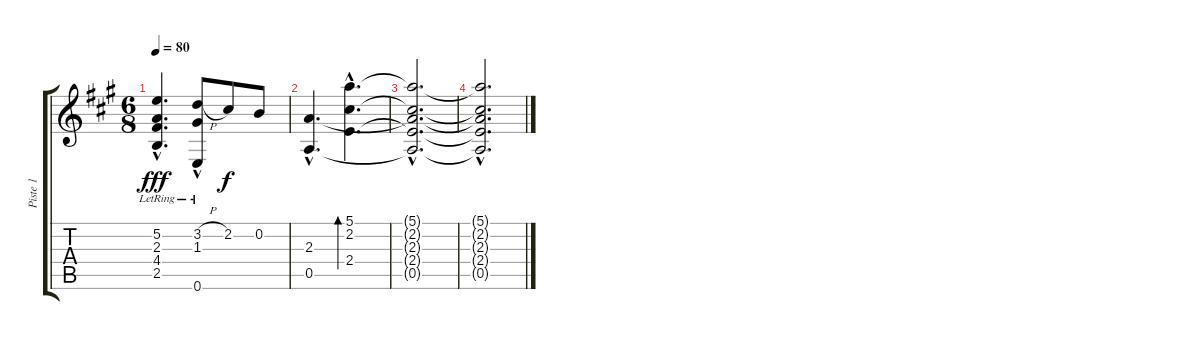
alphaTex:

\track ("Piste 1" "Piste 1") {instrument acousticguitarsteel}
\staff {score tabs}
\tuning (E4 B3 G3 D3 A2 E2) {hide}
\ts (6 8)
\tempo 80
\clef g2
\ks a
(5.2{hac} 2.3{hac} 4.4{hac} 2.5{hac lr}).4{d dy fff} (3.2{h} 1.3{hac} 0.6{hac lr}).8 2.2.8{dy f} 0.2.8 |
(2.3{hac} 0.5{hac}).4{d} (5.1{hac} 2.2{hac} 2.4{hac}).4{d bd 480} |
(5.1{hac t} 2.2{hac t} 2.3{hac t} 2.4{hac t} 0.5{hac t}).2{d} |
(5.1{hac t} 2.2{hac t} 2.3{hac t} 2.4{hac t} 0.5{hac t}).2{d}
